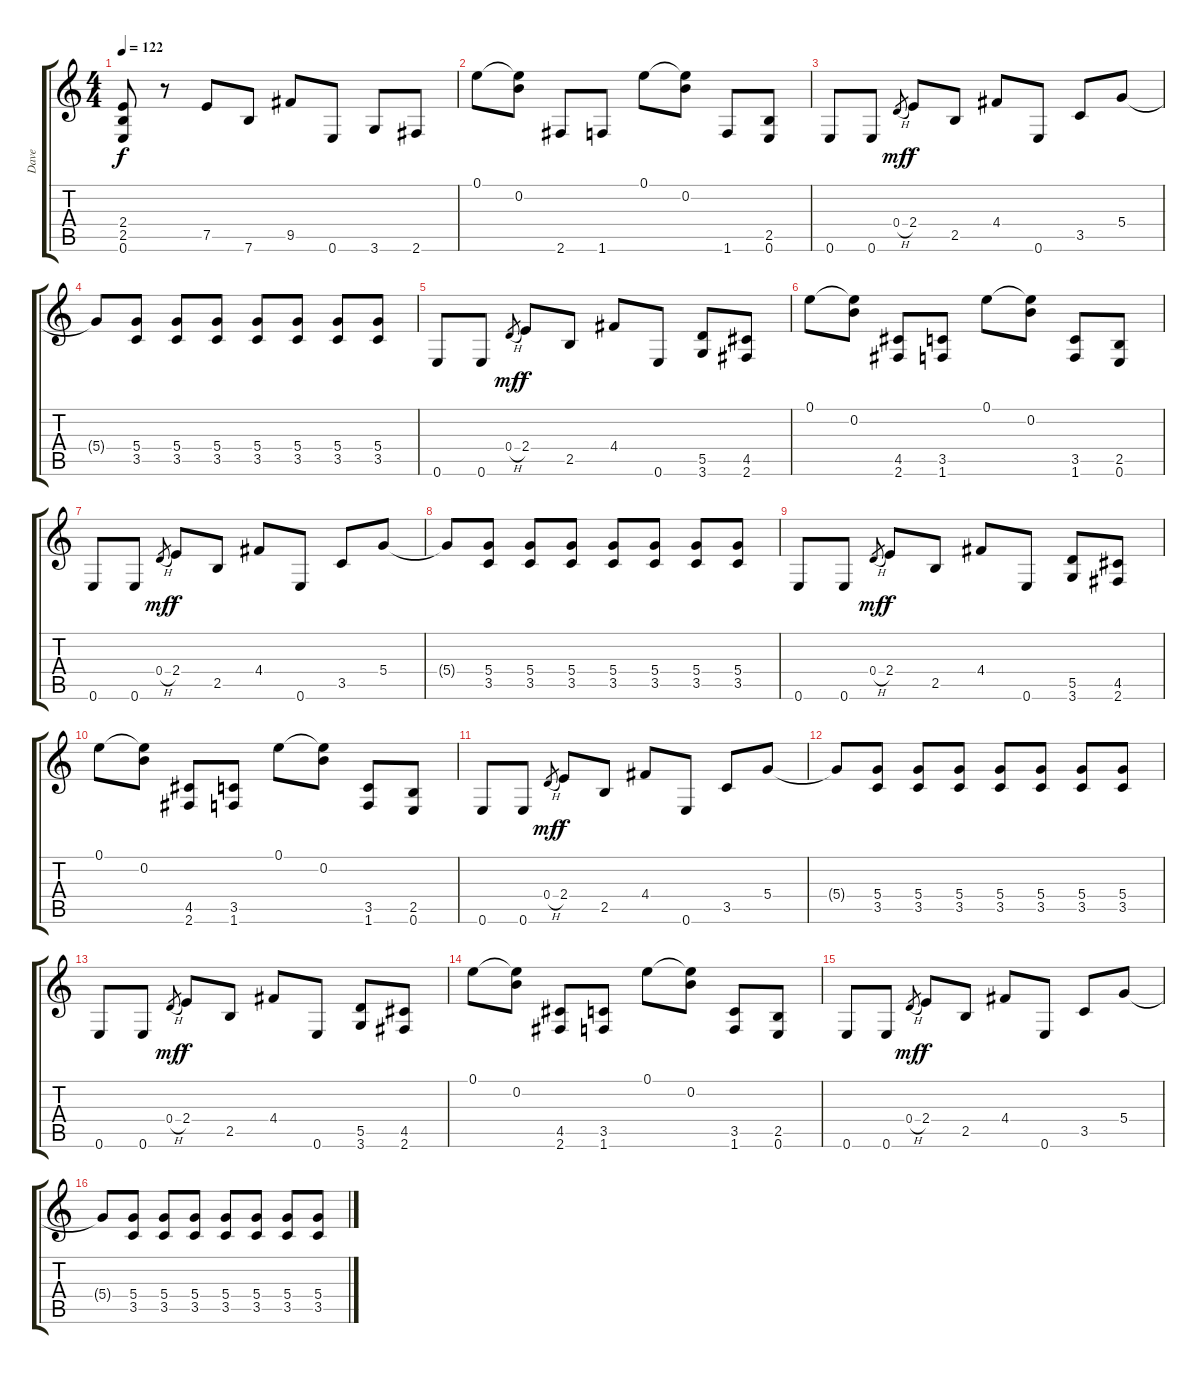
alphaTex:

\track ("Dave" "Dave") {instrument distortionguitar}
\staff {score tabs}
\tuning (E4 B3 G3 D3 A2 E2) {hide}
\ts (4 4)
\tempo 122
\clef g2
\ks c
(2.4 2.5 0.6).8{dy f} r.8 7.5.8 7.6.8 9.5.8 0.6.8 3.6.8 2.6.8 |
0.1.8 (0.1{t} 0.2).8 2.6.8 1.6.8 0.1.8 (0.1{t} 0.2).8 1.6.8 (2.5 0.6).8 |
0.6.8 0.6.8 0.4{h}.8{gr dy mf} 2.4.8{dy f} 2.5.8 4.4.8 0.6.8 3.5.8 5.4.8 |
5.4{t}.8 (5.4 3.5).8 (5.4 3.5).8 (5.4 3.5).8 (5.4 3.5).8 (5.4 3.5).8 (5.4 3.5).8 (5.4 3.5).8 |
0.6.8 0.6.8 0.4{h}.8{gr dy mf} 2.4.8{dy f} 2.5.8 4.4.8 0.6.8 (5.5 3.6).8 (4.5 2.6).8 |
0.1.8 (0.1{t} 0.2).8 (4.5 2.6).8 (3.5 1.6).8 0.1.8 (0.1{t} 0.2).8 (3.5 1.6).8 (2.5 0.6).8 |
0.6.8 0.6.8 0.4{h}.8{gr dy mf} 2.4.8{dy f} 2.5.8 4.4.8 0.6.8 3.5.8 5.4.8 |
5.4{t}.8 (5.4 3.5).8 (5.4 3.5).8 (5.4 3.5).8 (5.4 3.5).8 (5.4 3.5).8 (5.4 3.5).8 (5.4 3.5).8 |
0.6.8 0.6.8 0.4{h}.8{gr dy mf} 2.4.8{dy f} 2.5.8 4.4.8 0.6.8 (5.5 3.6).8 (4.5 2.6).8 |
0.1.8 (0.1{t} 0.2).8 (4.5 2.6).8 (3.5 1.6).8 0.1.8 (0.1{t} 0.2).8 (3.5 1.6).8 (2.5 0.6).8 |
0.6.8 0.6.8 0.4{h}.8{gr dy mf} 2.4.8{dy f} 2.5.8 4.4.8 0.6.8 3.5.8 5.4.8 |
5.4{t}.8 (5.4 3.5).8 (5.4 3.5).8 (5.4 3.5).8 (5.4 3.5).8 (5.4 3.5).8 (5.4 3.5).8 (5.4 3.5).8 |
0.6.8 0.6.8 0.4{h}.8{gr dy mf} 2.4.8{dy f} 2.5.8 4.4.8 0.6.8 (5.5 3.6).8 (4.5 2.6).8 |
0.1.8 (0.1{t} 0.2).8 (4.5 2.6).8 (3.5 1.6).8 0.1.8 (0.1{t} 0.2).8 (3.5 1.6).8 (2.5 0.6).8 |
0.6.8 0.6.8 0.4{h}.8{gr dy mf} 2.4.8{dy f} 2.5.8 4.4.8 0.6.8 3.5.8 5.4.8 |
5.4{t}.8 (5.4 3.5).8 (5.4 3.5).8 (5.4 3.5).8 (5.4 3.5).8 (5.4 3.5).8 (5.4 3.5).8 (5.4 3.5).8
